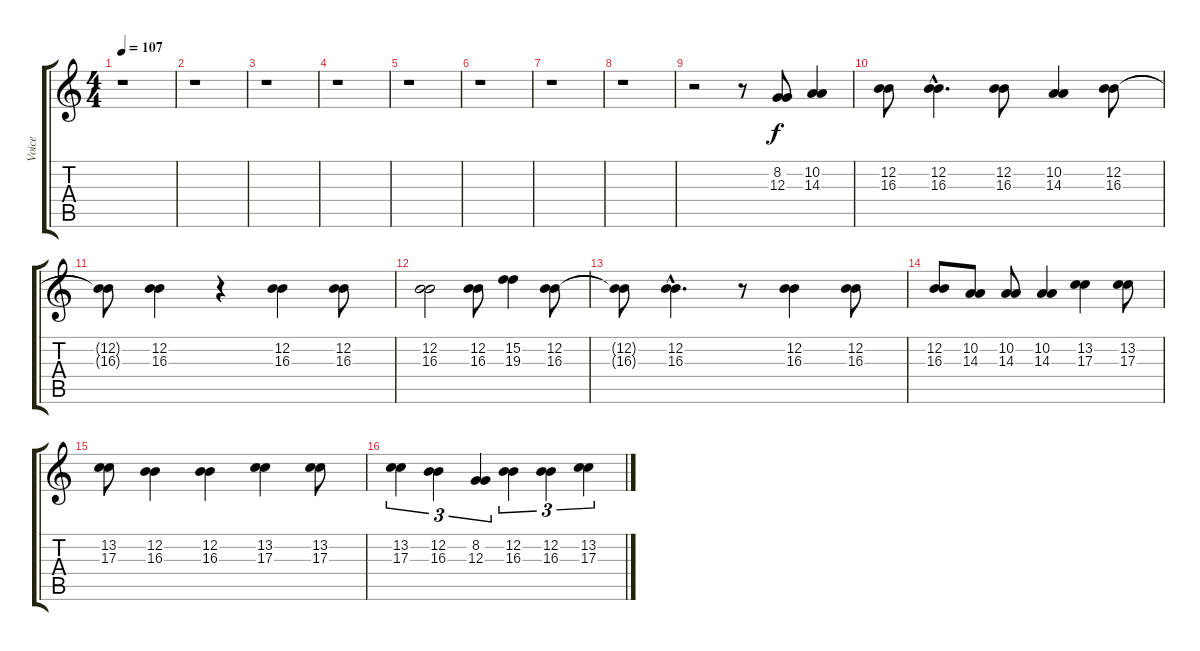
\track ("Voice" "Voice") {instrument sopranosax}
\staff {score tabs}
\tuning (E4 B3 G3 D3 A2 E2) {hide}
\ts (4 4)
\tempo 107
\clef g2
\ks c
r.1{dy f instrument sopranosax} |
r.1 |
r.1 |
r.1 |
r.1 |
r.1 |
r.1 |
r.1 |
r.2 r.8 (8.2 12.3).8 (10.2 14.3).4 |
(12.2 16.3).8 (12.2{hac} 16.3{hac}).4{d} (12.2 16.3).8 (10.2 14.3).4 (12.2 16.3).8 |
(12.2{t} 16.3{t}).8 (12.2 16.3).4 r.4 (12.2 16.3).4 (12.2 16.3).8 |
(12.2 16.3).2 (12.2 16.3).8 (15.2 19.3).4 (12.2 16.3).8 |
(12.2{t} 16.3{t}).8 (12.2{hac} 16.3{hac}).4{d} r.8 (12.2 16.3).4 (12.2 16.3).8 |
(12.2 16.3).8 (10.2 14.3).8 (10.2 14.3).8 (10.2 14.3).4 (13.2 17.3).4 (13.2 17.3).8 |
(13.2 17.3).8 (12.2 16.3).4 (12.2 16.3).4 (13.2 17.3).4 (13.2 17.3).8 |
(13.2 17.3).4{tu (3 2)} (12.2 16.3).4{tu (3 2)} (8.2 12.3).4{tu (3 2)} (12.2 16.3).4{tu (3 2)} (12.2 16.3).4{tu (3 2)} (13.2 17.3).4{tu (3 2)}
